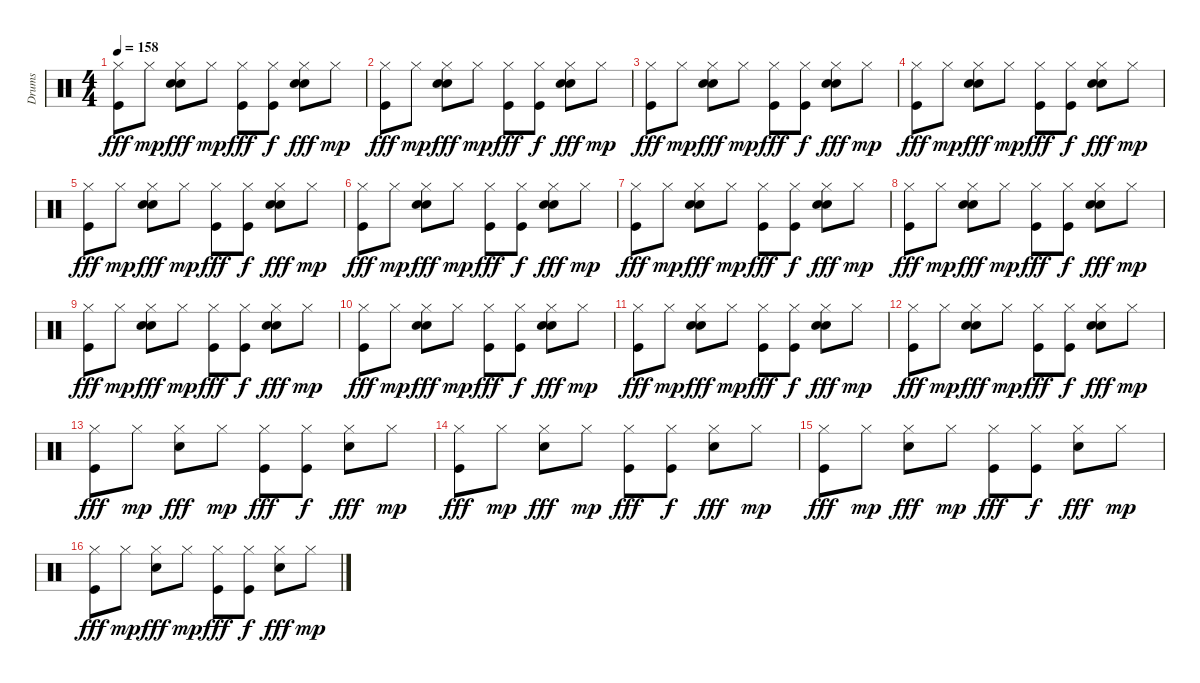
\track ("Drums" "Drums") {instrument percussion}
\staff {score}
\articulation defaults
\ts (4 4)
\tempo 158
\clef neutral
\ks c
("Hi-Hat (closed)" "Kick (hit)").8{dy fff} "Hi-Hat (closed)".8{dy mp} ("Snare (hit) 2" "Hi-Hat (closed)" "Electric Snare (hit)").8{dy fff} "Hi-Hat (closed)".8{dy mp} ("Hi-Hat (closed)" "Kick (hit)").8{dy fff} ("Hi-Hat (closed)" "Kick (hit)").8{dy f} ("Snare (hit) 2" "Hi-Hat (closed)" "Electric Snare (hit)").8{dy fff} "Hi-Hat (closed)".8{dy mp} |
("Hi-Hat (closed)" "Kick (hit)").8{dy fff} "Hi-Hat (closed)".8{dy mp} ("Snare (hit) 2" "Hi-Hat (closed)" "Electric Snare (hit)").8{dy fff} "Hi-Hat (closed)".8{dy mp} ("Hi-Hat (closed)" "Kick (hit)").8{dy fff} ("Hi-Hat (closed)" "Kick (hit)").8{dy f} ("Snare (hit) 2" "Hi-Hat (closed)" "Electric Snare (hit)").8{dy fff} "Hi-Hat (closed)".8{dy mp} |
("Hi-Hat (closed)" "Kick (hit)").8{dy fff} "Hi-Hat (closed)".8{dy mp} ("Snare (hit) 2" "Hi-Hat (closed)" "Electric Snare (hit)").8{dy fff} "Hi-Hat (closed)".8{dy mp} ("Hi-Hat (closed)" "Kick (hit)").8{dy fff} ("Hi-Hat (closed)" "Kick (hit)").8{dy f} ("Snare (hit) 2" "Hi-Hat (closed)" "Electric Snare (hit)").8{dy fff} "Hi-Hat (closed)".8{dy mp} |
("Hi-Hat (closed)" "Kick (hit)").8{dy fff} "Hi-Hat (closed)".8{dy mp} ("Snare (hit) 2" "Hi-Hat (closed)" "Electric Snare (hit)").8{dy fff} "Hi-Hat (closed)".8{dy mp} ("Hi-Hat (closed)" "Kick (hit)").8{dy fff} ("Hi-Hat (closed)" "Kick (hit)").8{dy f} ("Snare (hit) 2" "Hi-Hat (closed)" "Electric Snare (hit)").8{dy fff} "Hi-Hat (closed)".8{dy mp} |
("Hi-Hat (closed)" "Kick (hit)").8{dy fff} "Hi-Hat (closed)".8{dy mp} ("Snare (hit) 2" "Hi-Hat (closed)" "Electric Snare (hit)").8{dy fff} "Hi-Hat (closed)".8{dy mp} ("Hi-Hat (closed)" "Kick (hit)").8{dy fff} ("Hi-Hat (closed)" "Kick (hit)").8{dy f} ("Snare (hit) 2" "Hi-Hat (closed)" "Electric Snare (hit)").8{dy fff} "Hi-Hat (closed)".8{dy mp} |
("Hi-Hat (closed)" "Kick (hit)").8{dy fff} "Hi-Hat (closed)".8{dy mp} ("Snare (hit) 2" "Hi-Hat (closed)" "Electric Snare (hit)").8{dy fff} "Hi-Hat (closed)".8{dy mp} ("Hi-Hat (closed)" "Kick (hit)").8{dy fff} ("Hi-Hat (closed)" "Kick (hit)").8{dy f} ("Snare (hit) 2" "Hi-Hat (closed)" "Electric Snare (hit)").8{dy fff} "Hi-Hat (closed)".8{dy mp} |
("Hi-Hat (closed)" "Kick (hit)").8{dy fff} "Hi-Hat (closed)".8{dy mp} ("Snare (hit) 2" "Hi-Hat (closed)" "Electric Snare (hit)").8{dy fff} "Hi-Hat (closed)".8{dy mp} ("Hi-Hat (closed)" "Kick (hit)").8{dy fff} ("Hi-Hat (closed)" "Kick (hit)").8{dy f} ("Snare (hit) 2" "Hi-Hat (closed)" "Electric Snare (hit)").8{dy fff} "Hi-Hat (closed)".8{dy mp} |
("Hi-Hat (closed)" "Kick (hit)").8{dy fff} "Hi-Hat (closed)".8{dy mp} ("Snare (hit) 2" "Hi-Hat (closed)" "Electric Snare (hit)").8{dy fff} "Hi-Hat (closed)".8{dy mp} ("Hi-Hat (closed)" "Kick (hit)").8{dy fff} ("Hi-Hat (closed)" "Kick (hit)").8{dy f} ("Snare (hit) 2" "Hi-Hat (closed)" "Electric Snare (hit)").8{dy fff} "Hi-Hat (closed)".8{dy mp} |
("Hi-Hat (closed)" "Kick (hit)").8{dy fff} "Hi-Hat (closed)".8{dy mp} ("Snare (hit) 2" "Hi-Hat (closed)" "Electric Snare (hit)").8{dy fff} "Hi-Hat (closed)".8{dy mp} ("Hi-Hat (closed)" "Kick (hit)").8{dy fff} ("Hi-Hat (closed)" "Kick (hit)").8{dy f} ("Snare (hit) 2" "Hi-Hat (closed)" "Electric Snare (hit)").8{dy fff} "Hi-Hat (closed)".8{dy mp} |
("Hi-Hat (closed)" "Kick (hit)").8{dy fff} "Hi-Hat (closed)".8{dy mp} ("Snare (hit) 2" "Hi-Hat (closed)" "Electric Snare (hit)").8{dy fff} "Hi-Hat (closed)".8{dy mp} ("Hi-Hat (closed)" "Kick (hit)").8{dy fff} ("Hi-Hat (closed)" "Kick (hit)").8{dy f} ("Snare (hit) 2" "Hi-Hat (closed)" "Electric Snare (hit)").8{dy fff} "Hi-Hat (closed)".8{dy mp} |
("Hi-Hat (closed)" "Kick (hit)").8{dy fff} "Hi-Hat (closed)".8{dy mp} ("Snare (hit) 2" "Hi-Hat (closed)" "Electric Snare (hit)").8{dy fff} "Hi-Hat (closed)".8{dy mp} ("Hi-Hat (closed)" "Kick (hit)").8{dy fff} ("Hi-Hat (closed)" "Kick (hit)").8{dy f} ("Snare (hit) 2" "Hi-Hat (closed)" "Electric Snare (hit)").8{dy fff} "Hi-Hat (closed)".8{dy mp} |
("Hi-Hat (closed)" "Kick (hit)").8{dy fff} "Hi-Hat (closed)".8{dy mp} ("Snare (hit) 2" "Hi-Hat (closed)" "Electric Snare (hit)").8{dy fff} "Hi-Hat (closed)".8{dy mp} ("Hi-Hat (closed)" "Kick (hit)").8{dy fff} ("Hi-Hat (closed)" "Kick (hit)").8{dy f} ("Snare (hit) 2" "Hi-Hat (closed)" "Electric Snare (hit)").8{dy fff} "Hi-Hat (closed)".8{dy mp} |
("Hi-Hat (closed)" "Kick (hit)").8{dy fff} "Hi-Hat (closed)".8{dy mp} ("Snare (hit) 2" "Hi-Hat (closed)").8{dy fff} "Hi-Hat (closed)".8{dy mp} ("Hi-Hat (closed)" "Kick (hit)").8{dy fff} ("Hi-Hat (closed)" "Kick (hit)").8{dy f} ("Snare (hit) 2" "Hi-Hat (closed)").8{dy fff} "Hi-Hat (closed)".8{dy mp} |
("Hi-Hat (closed)" "Kick (hit)").8{dy fff} "Hi-Hat (closed)".8{dy mp} ("Snare (hit) 2" "Hi-Hat (closed)").8{dy fff} "Hi-Hat (closed)".8{dy mp} ("Hi-Hat (closed)" "Kick (hit)").8{dy fff} ("Hi-Hat (closed)" "Kick (hit)").8{dy f} ("Snare (hit) 2" "Hi-Hat (closed)").8{dy fff} "Hi-Hat (closed)".8{dy mp} |
("Hi-Hat (closed)" "Kick (hit)").8{dy fff} "Hi-Hat (closed)".8{dy mp} ("Snare (hit) 2" "Hi-Hat (closed)").8{dy fff} "Hi-Hat (closed)".8{dy mp} ("Hi-Hat (closed)" "Kick (hit)").8{dy fff} ("Hi-Hat (closed)" "Kick (hit)").8{dy f} ("Snare (hit) 2" "Hi-Hat (closed)").8{dy fff} "Hi-Hat (closed)".8{dy mp} |
("Hi-Hat (closed)" "Kick (hit)").8{dy fff} "Hi-Hat (closed)".8{dy mp} ("Snare (hit) 2" "Hi-Hat (closed)").8{dy fff} "Hi-Hat (closed)".8{dy mp} ("Hi-Hat (closed)" "Kick (hit)").8{dy fff} ("Hi-Hat (closed)" "Kick (hit)").8{dy f} ("Snare (hit) 2" "Hi-Hat (closed)").8{dy fff} "Hi-Hat (closed)".8{dy mp}
